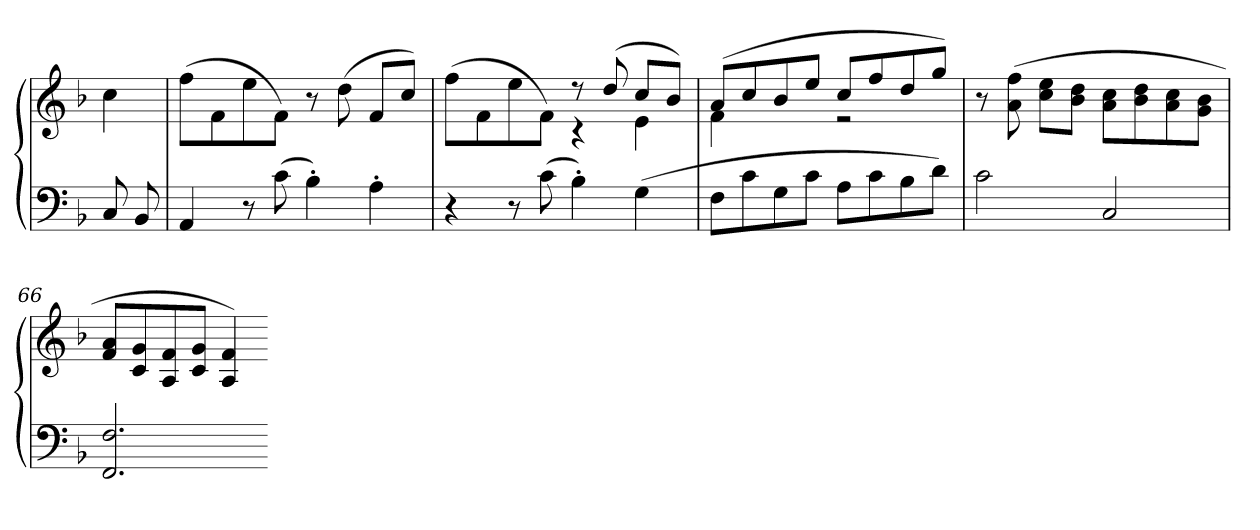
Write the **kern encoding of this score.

**kern	**kern
*part1	*part1
*staff2	*staff1
*clefF4	*clefG2
*k[b-]	*k[b-]
*F:	*F:
=	=
8C	4cc
8BB-	.
=62	=62
4AA	(8ffL
.	8f
8r	8ee
(8c	8fJ)
4B-')	8r
.	(8dd
4A'	8fL
.	8ccJ)
=63	=63
*	*^
4r	(8ffL	2ryy
.	8f	.
8r	8ee	.
(8c	8fJ)	.
4B-')	8r	4r
.	(8dd	.
(4G	8ccL	4e
.	8b-J)	.
=64	=64	=64
8FL	(8aL	4f
8c	8cc	.
8G	8b-	4ryy
8cJ	8eeJ	.
8AL	8ccL	2r
8c	8ff	.
8B-	8dd	.
8dJ)	8ggJ)	.
*	*v	*v
=65	=65
2c	8r
.	(8a 8ff
.	8cc 8eeL
.	8b- 8ddJ
2C	8a 8ccL
.	8b- 8dd
.	8a 8cc
.	8g 8b-J
=66	=66
2.FF 2.F	8f 8aL
.	8c 8g
.	8A 8f
.	8c 8gJ
.	4A 4f)
=-	=-
*-	*-
